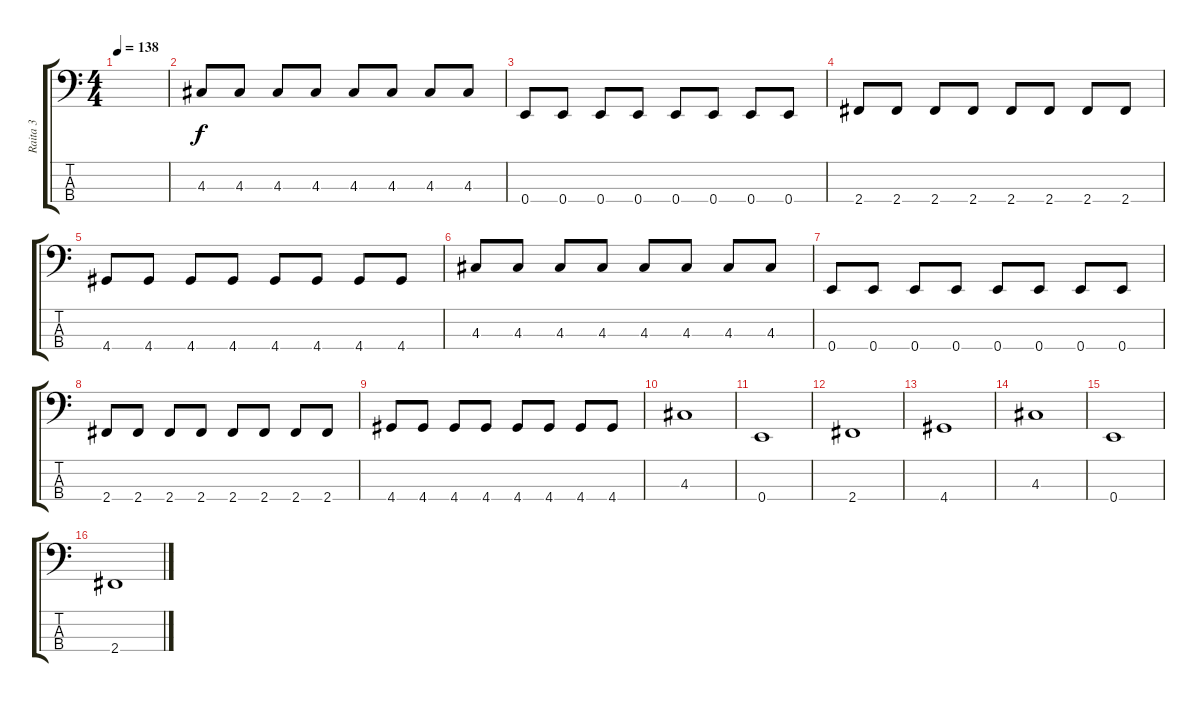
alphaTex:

\track ("Raita 3" "Raita 3") {instrument electricbassfinger}
\staff {score tabs}
\tuning (G2 D2 A1 E1) {hide}
\ts (4 4)
\tempo 138
\clef f4
\ks c
|
4.3.8 4.3.8 4.3.8 4.3.8 4.3.8 4.3.8 4.3.8 4.3.8 |
0.4.8 0.4.8 0.4.8 0.4.8 0.4.8 0.4.8 0.4.8 0.4.8 |
2.4.8 2.4.8 2.4.8 2.4.8 2.4.8 2.4.8 2.4.8 2.4.8 |
4.4.8 4.4.8 4.4.8 4.4.8 4.4.8 4.4.8 4.4.8 4.4.8 |
4.3.8 4.3.8 4.3.8 4.3.8 4.3.8 4.3.8 4.3.8 4.3.8 |
0.4.8 0.4.8 0.4.8 0.4.8 0.4.8 0.4.8 0.4.8 0.4.8 |
2.4.8 2.4.8 2.4.8 2.4.8 2.4.8 2.4.8 2.4.8 2.4.8 |
4.4.8 4.4.8 4.4.8 4.4.8 4.4.8 4.4.8 4.4.8 4.4.8 |
4.3.1 |
0.4.1 |
2.4.1 |
4.4.1 |
4.3.1 |
0.4.1 |
2.4.1
